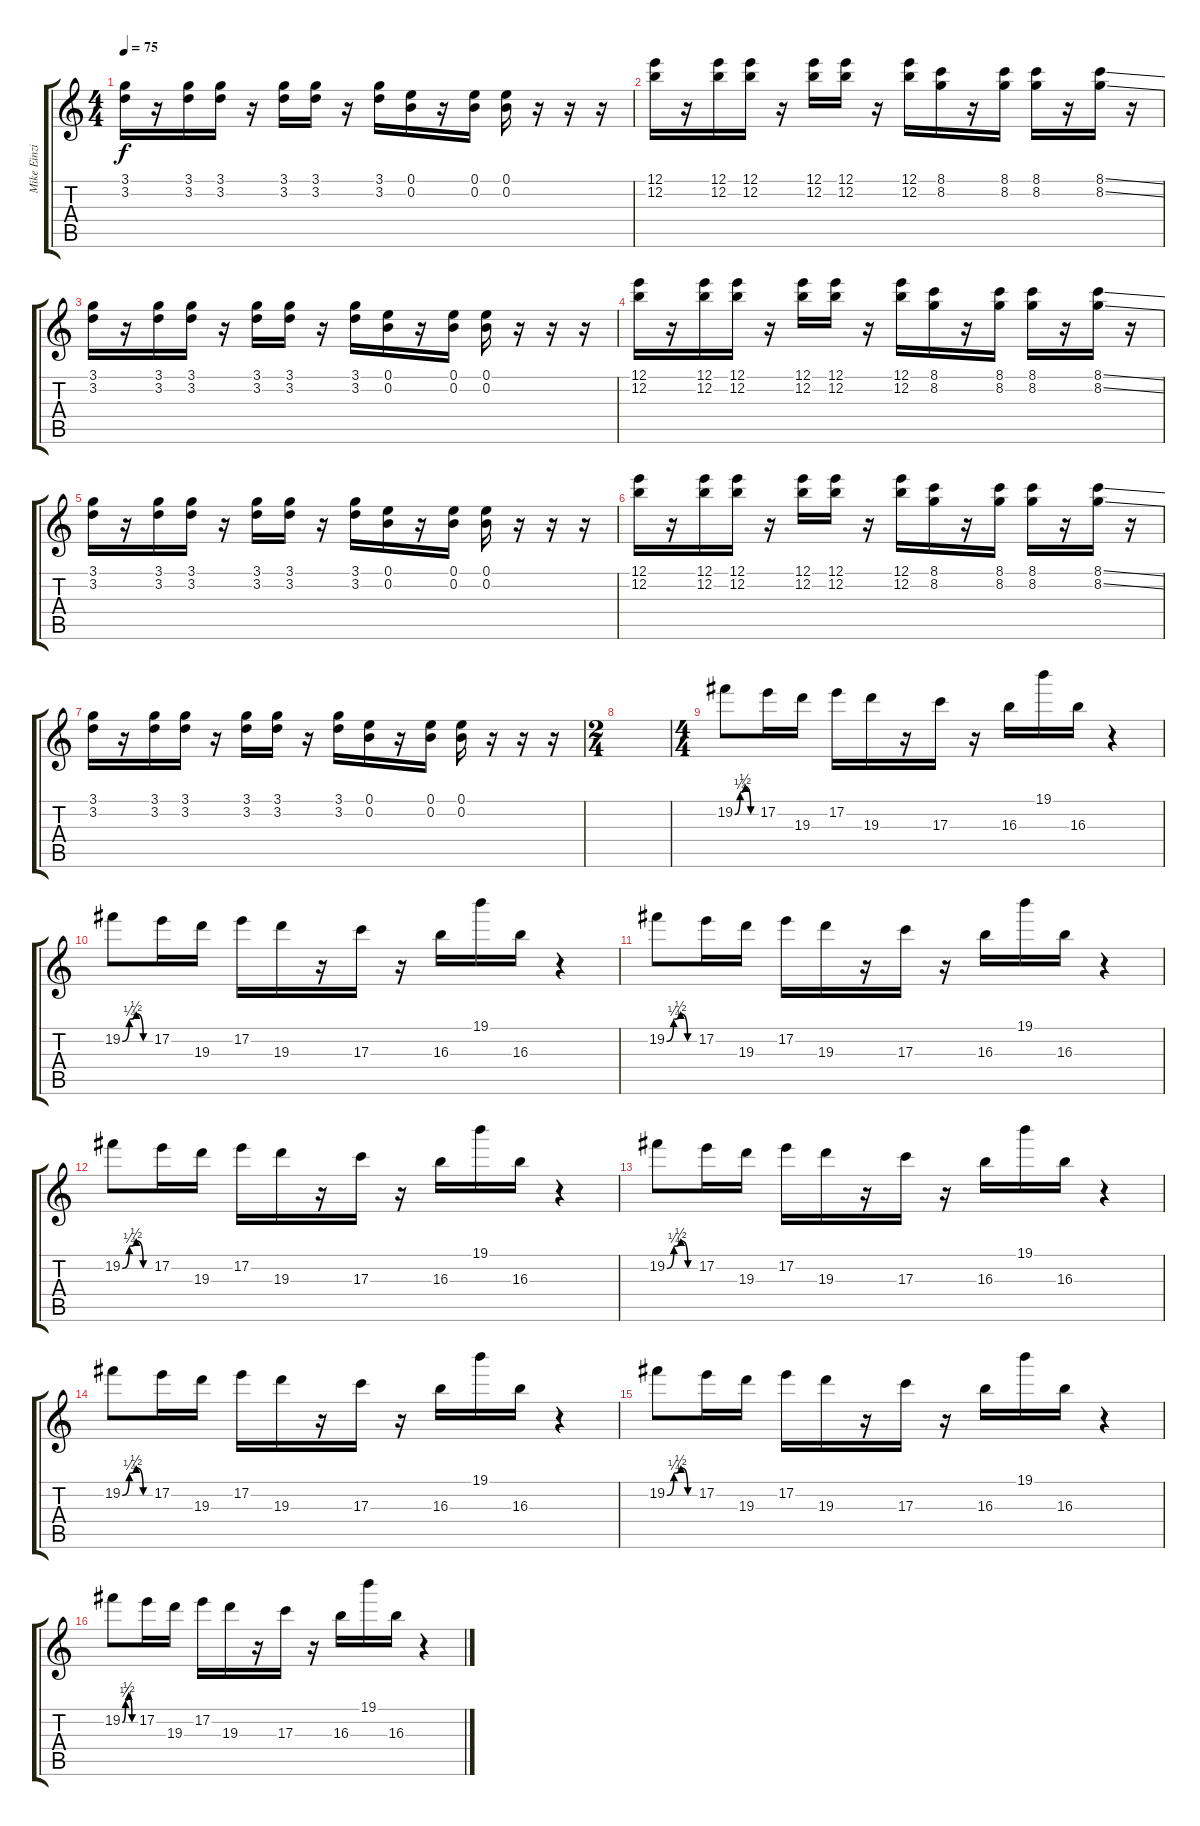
\track ("Mike Einziger" "Mike Einzi") {instrument electricguitarclean}
\staff {score tabs}
\tuning (E4 B3 G3 D3 A2 E2) {hide}
\ts (4 4)
\tempo 75
\clef g2
\ks c
(3.1 3.2).16{dy f} r.16 (3.1 3.2).16 (3.1 3.2).16 r.16 (3.1 3.2).16 (3.1 3.2).16 r.16 (3.1 3.2).16 (0.1 0.2).16 r.16 (0.1 0.2).16 (0.1 0.2).16 r.16 r.16 r.16 |
(12.1 12.2).16{instrument overdrivenguitar} r.16 (12.1 12.2).16 (12.1 12.2).16 r.16 (12.1 12.2).16 (12.1 12.2).16 r.16 (12.1 12.2).16 (8.1 8.2).16 r.16 (8.1 8.2).16 (8.1 8.2).16 r.16 (8.1{ss} 8.2{ss}).16 r.16 |
(3.1 3.2).16 r.16 (3.1 3.2).16 (3.1 3.2).16 r.16 (3.1 3.2).16 (3.1 3.2).16 r.16 (3.1 3.2).16 (0.1 0.2).16 r.16 (0.1 0.2).16 (0.1 0.2).16 r.16 r.16 r.16 |
(12.1 12.2).16{instrument overdrivenguitar} r.16 (12.1 12.2).16 (12.1 12.2).16 r.16 (12.1 12.2).16 (12.1 12.2).16 r.16 (12.1 12.2).16 (8.1 8.2).16 r.16 (8.1 8.2).16 (8.1 8.2).16 r.16 (8.1{ss} 8.2{ss}).16 r.16 |
(3.1 3.2).16 r.16 (3.1 3.2).16 (3.1 3.2).16 r.16 (3.1 3.2).16 (3.1 3.2).16 r.16 (3.1 3.2).16 (0.1 0.2).16 r.16 (0.1 0.2).16 (0.1 0.2).16 r.16 r.16 r.16 |
(12.1 12.2).16{instrument overdrivenguitar} r.16 (12.1 12.2).16 (12.1 12.2).16 r.16 (12.1 12.2).16 (12.1 12.2).16 r.16 (12.1 12.2).16 (8.1 8.2).16 r.16 (8.1 8.2).16 (8.1 8.2).16 r.16 (8.1{ss} 8.2{ss}).16 r.16 |
(3.1 3.2).16 r.16 (3.1 3.2).16 (3.1 3.2).16 r.16 (3.1 3.2).16 (3.1 3.2).16 r.16 (3.1 3.2).16 (0.1 0.2).16 r.16 (0.1 0.2).16 (0.1 0.2).16 r.16 r.16 r.16 |
\ts (2 4)
|
\ts (4 4)
19.2{be (custom 0 0 15 1 30 2 45 0 60 0)}.8{instrument electricguitarclean} 17.2.16 19.3.16 17.2.16 19.3.16 r.16 17.3.16 r.16 16.3.16 19.1.16 16.3.16 r.4 |
19.2{be (custom 0 0 15 1 30 2 45 0 60 0)}.8 17.2.16 19.3.16 17.2.16 19.3.16 r.16 17.3.16 r.16 16.3.16 19.1.16 16.3.16 r.4 |
19.2{be (custom 0 0 15 1 30 2 45 0 60 0)}.8 17.2.16 19.3.16 17.2.16 19.3.16 r.16 17.3.16 r.16 16.3.16 19.1.16 16.3.16 r.4 |
19.2{be (custom 0 0 15 1 30 2 45 0 60 0)}.8 17.2.16 19.3.16 17.2.16 19.3.16 r.16 17.3.16 r.16 16.3.16 19.1.16 16.3.16 r.4 |
19.2{be (custom 0 0 15 1 30 2 45 0 60 0)}.8{instrument electricguitarclean} 17.2.16 19.3.16 17.2.16 19.3.16 r.16 17.3.16 r.16 16.3.16 19.1.16 16.3.16 r.4 |
19.2{be (custom 0 0 15 1 30 2 45 0 60 0)}.8 17.2.16 19.3.16 17.2.16 19.3.16 r.16 17.3.16 r.16 16.3.16 19.1.16 16.3.16 r.4 |
19.2{be (custom 0 0 15 1 30 2 45 0 60 0)}.8 17.2.16 19.3.16 17.2.16 19.3.16 r.16 17.3.16 r.16 16.3.16 19.1.16 16.3.16 r.4 |
19.2{be (custom 0 0 15 1 30 2 45 0 60 0)}.8 17.2.16 19.3.16 17.2.16 19.3.16 r.16 17.3.16 r.16 16.3.16 19.1.16 16.3.16 r.4
